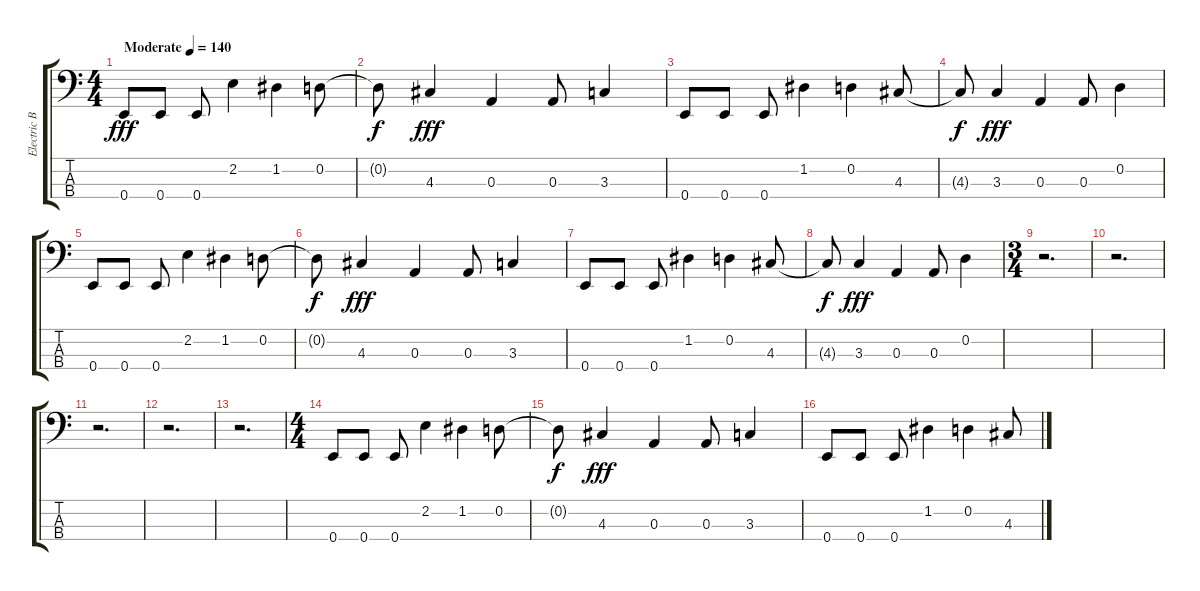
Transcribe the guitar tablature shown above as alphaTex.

\track ("Electric Bass (pick)" "Electric B") {instrument electricbasspick}
\staff {score tabs}
\tuning (G2 D2 A1 E1) {hide}
\ts (4 4)
\tempo (140 "Moderate")
\clef f4
\ks c
0.4.8{dy fff instrument electricbasspick} 0.4.8 0.4.8 2.2.4 1.2.4 0.2.8 |
0.2{t}.8{dy f} 4.3.4{dy fff} 0.3.4 0.3.8 3.3.4 |
0.4.8 0.4.8 0.4.8 1.2.4 0.2.4 4.3.8 |
4.3{t}.8{dy f} 3.3.4{dy fff} 0.3.4 0.3.8 0.2.4 |
0.4.8 0.4.8 0.4.8 2.2.4 1.2.4 0.2.8 |
0.2{t}.8{dy f} 4.3.4{dy fff} 0.3.4 0.3.8 3.3.4 |
0.4.8 0.4.8 0.4.8 1.2.4 0.2.4 4.3.8 |
4.3{t}.8{dy f} 3.3.4{dy fff} 0.3.4 0.3.8 0.2.4 |
\ts (3 4)
r.2{d} |
r.2{d} |
r.2{d} |
r.2{d} |
r.2{d} |
\ts (4 4)
0.4.8 0.4.8 0.4.8 2.2.4 1.2.4 0.2.8 |
0.2{t}.8{dy f} 4.3.4{dy fff} 0.3.4 0.3.8 3.3.4 |
0.4.8 0.4.8 0.4.8 1.2.4 0.2.4 4.3.8
